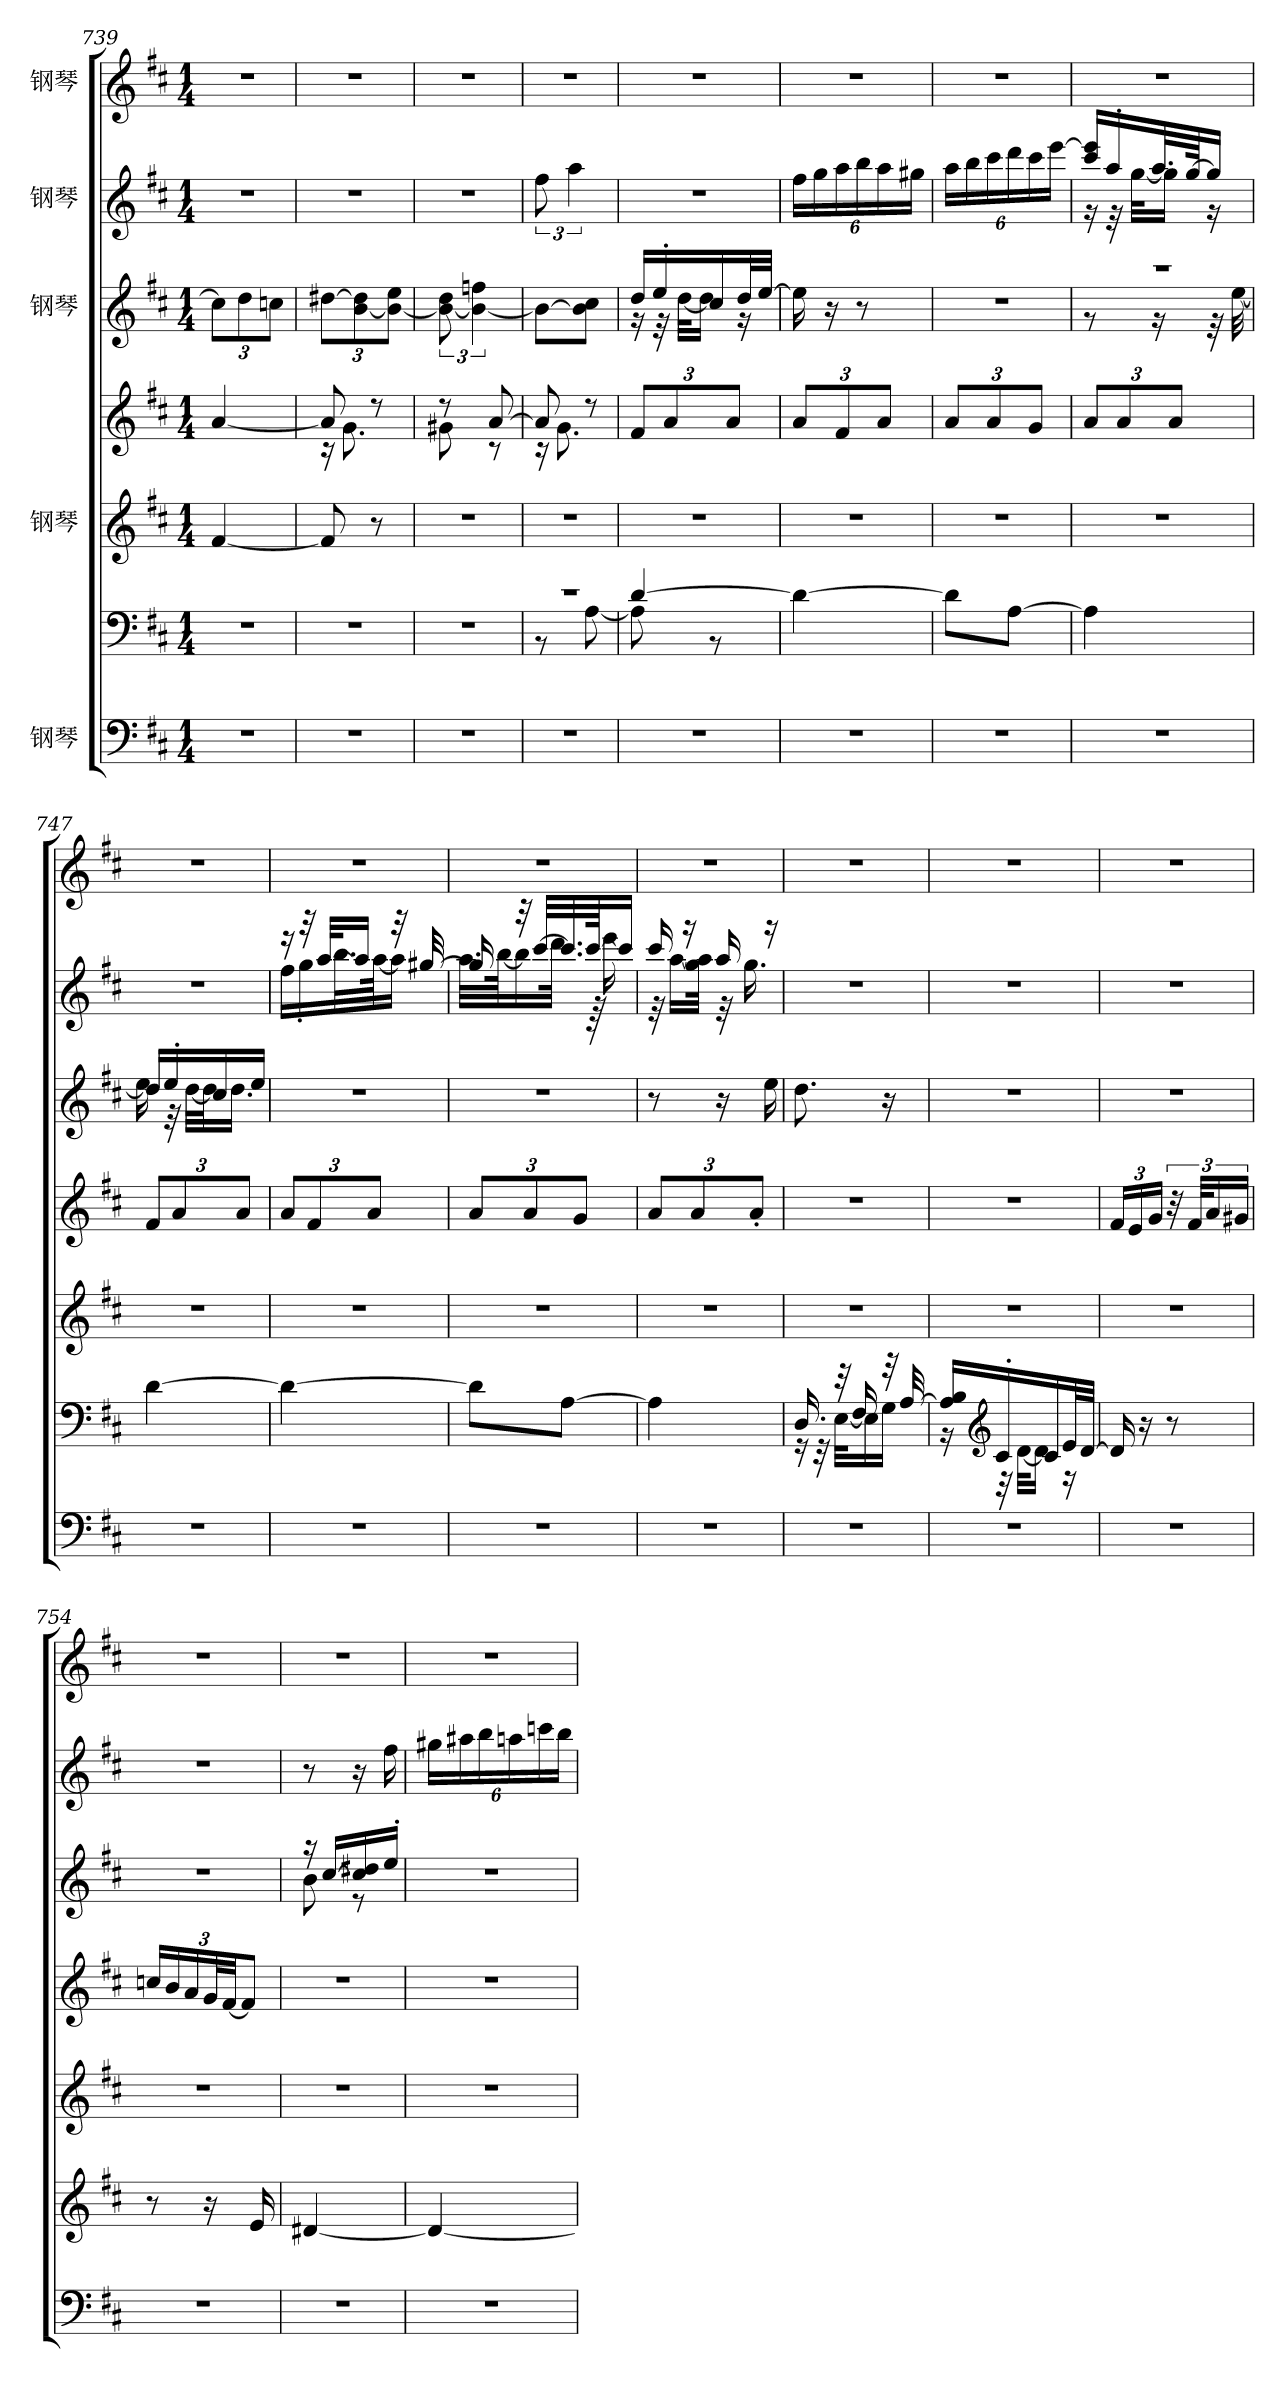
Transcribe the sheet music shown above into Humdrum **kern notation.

**kern	**kern	**kern	**kern	**kern	**kern	**kern
*part5	*part5	*part4	*part4	*part3	*part2	*part1
*staff7	*staff6	*staff5	*staff4	*staff3	*staff2	*staff1
*I"钢琴	*	*I"钢琴	*	*I"钢琴	*I"钢琴	*I"钢琴
*clefF4	*clefF4	*clefG2	*clefG2	*clefG2	*clefG2	*clefG2
*k[f#c#]	*k[f#c#]	*k[f#c#]	*k[f#c#]	*k[f#c#]	*k[f#c#]	*k[f#c#]
*M1/4	*M1/4	*M1/4	*M1/4	*M1/4	*M1/4	*M1/4
*	*	*	*	*Xbrackettup	*	*
=739	=739	=739	=739	=739	=739	=739
4r	4r	[4f#/	[4a/	12cc#\L]	4r	4r
.	.	.	.	12dd\	.	.
.	.	.	.	12ccn\J	.	.
=740	=740	=740	=740	=740	=740	=740
*	*	*	*^	*	*	*
4r	4r	8f#/]	8a/]	16r	[12dd#X\L	4r	4r
.	.	.	.	8.g\	.	.	.
.	.	.	.	.	[12b\ 12dd#\]	.	.
.	.	8r	8r	.	.	.	.
.	.	.	.	.	12b\_ 12ee\J	.	.
=741	=741	=741	=741	=741	=741	=741	=741
*	*	*	*	*	*brackettup	*	*
4r	4r	4r	8r	8g#X\	12b\_ 12dd\	4r	4r
.	.	.	.	.	6b\_ 6ffn\	.	.
.	.	.	[8a/	8r	.	.	.
=742	=742	=742	=742	=742	=742	=742	=742
*	*^	*	*	*	*	*	*
4r	4r	8r	4r	8a/]	16r	8b\L_	12ff#\	4r
.	.	.	.	.	8.g\	.	.	.
.	.	.	.	.	.	.	6aa\	.
.	.	[8A\	.	8r	.	8b\] 8cc#\J	.	.
*	*	*	*	*v	*v	*	*	*
=743	=743	=743	=743	=743	=743	=743	=743
*	*	*	*	*Xbrackettup	*	*	*
*	*	*	*	*	*^	*	*
4r	[4d/	8A\]	4r	12f#/L	16dd/LL	16r	4r	4r
.	.	.	.	.	16ee'/	32r	.	.
.	.	.	.	12a/	.	.	.	.
.	.	.	.	.	.	[32dd\KLL	.	.
.	.	8r	.	.	16cc#/	16dd\JJ]	.	.
.	.	.	.	12a/J	.	.	.	.
.	.	.	.	.	32dd/L	16r	.	.
.	.	.	.	.	[32ee/JJJ	.	.	.
*	*v	*v	*	*	*v	*v	*	*
!!LO:PB:g=z
=744	=744	=744	=744	=744	=744	=744
*	*	*	*	*	*Xbrackettup	*
4r	4d\_	4r	12a/L	16ee\]	24ff#\LL	4r
.	.	.	.	.	24gg\	.
.	.	.	.	16r	.	.
.	.	.	12f#/	.	24aa\	.
.	.	.	.	8r	24bb\	.
.	.	.	12a/J	.	24aa\	.
.	.	.	.	.	24gg#X\JJ	.
=745	=745	=745	=745	=745	=745	=745
4r	8d\L]	4r	12a/L	4r	24aa\LL	4r
.	.	.	.	.	24bb\	.
.	.	.	12a/	.	24ccc#\	.
.	[8A\J	.	.	.	24ddd\	.
.	.	.	12g/J	.	24ccc#\	.
.	.	.	.	.	[24eee\JJ	.
=746	=746	=746	=746	=746	=746	=746
*	*	*	*	*^	*^	*
4r	4A\]	4r	12a/L	4r	8r	16ccc#/ 16eee/]LL	16r	4r
.	.	.	.	.	.	16aa'/	32r	.
.	.	.	12a/	.	.	.	.	.
.	.	.	.	.	.	.	[32gg\KLL	.
.	.	.	.	.	16r	32.aa/L	16gg\JJ]	.
.	.	.	12a/J	.	.	.	.	.
.	.	.	.	.	.	[64gg/JK	.	.
.	.	.	.	.	32r	16gg/JJ]	16r	.
.	.	.	.	.	[32ee\	.	.	.
*	*	*	*	*	*	*v	*v	*
=747	=747	=747	=747	=747	=747	=747	=747
4r	[4d\	4r	12f#/L	16dd/LL	16ee\]	4r	4r
.	.	.	.	16ee'/	32r	.	.
.	.	.	12a/	.	.	.	.
.	.	.	.	.	[32dd\LLL	.	.
.	.	.	.	16cc#/	32dd\J]	.	.
.	.	.	.	.	16.dd\JJ	.	.
.	.	.	12a/J	.	.	.	.
.	.	.	.	16ee/JJ	.	.	.
*	*	*	*	*v	*v	*	*
!!LO:PB:g=z
=748	=748	=748	=748	=748	=748	=748
*	*	*	*	*	*^	*
4r	4d\_	4r	12a/L	4r	16r	16ff#\LL	4r
.	.	.	.	.	32r	16gg'\	.
.	.	.	12f#/	.	.	.	.
.	.	.	.	.	[32aa/KLL	.	.
.	.	.	.	.	16aa/JJ]	32.bb\L	.
.	.	.	12a/J	.	.	.	.
.	.	.	.	.	.	[64aa\JK	.
.	.	.	.	.	32r	16aa\JJ]	.
.	.	.	.	.	[32gg#X/	.	.
=749	=749	=749	=749	=749	=749	=749	=749
4r	8d\L]	4r	12a/L	4r	16gg#/]	32.aa\LLL	4r
.	.	.	.	.	.	[64bb\JK	.
.	.	.	.	.	32r	16bb\]	.
.	.	.	12a/	.	.	.	.
.	.	.	.	.	[32ccc#/LLL	.	.
.	[8A\J	.	.	.	32.ccc#/]	32.ddd\JJk	.
.	.	.	12g/J	.	.	.	.
.	.	.	.	.	[64ccc#/JK	64r	.
.	.	.	.	.	16ccc#/JJ]	16eee\	.
=750	=750	=750	=750	=750	=750	=750	=750
4r	4A\]	4r	12a/L	8r	16ccc#/	32r	4r
.	.	.	.	.	.	[16aa\LL	.
.	.	.	.	.	16r	.	.
.	.	.	12a/	.	.	.	.
.	.	.	.	.	.	32gg\ 32aa\]JJk	.
.	.	.	.	16r	16aa/	32r	.
.	.	.	.	.	.	16.gg\	.
.	.	.	12a'/J	.	.	.	.
.	.	.	.	16ee\	16r	.	.
*	*	*	*	*	*v	*v	*
!!LO:PB:g=z
=751	=751	=751	=751	=751	=751	=751
*	*^	*	*	*	*	*
4r	16.D/	16r	4r	4r	8.dd\	4r	4r
.	.	32r	.	.	.	.	.
.	32r	[32E\KLL	.	.	.	.	.
.	16F#/	16E\]	.	.	.	.	.
.	32r	16G\JJ	.	.	16r	.	.
.	[32A/	.	.	.	.	.	.
=752	=752	=752	=752	=752	=752	=752	=752
4r	16A/] 16B/LL	16r	4r	4r	4r	4r	4r
*	*clefG2	*	*	*	*	*	*
.	16c#'/	32r	.	.	.	.	.
.	.	[32d\KLL	.	.	.	.	.
.	16c#/	16d\JJ]	.	.	.	.	.
.	32e/L	16r	.	.	.	.	.
.	[32d/JJJ	.	.	.	.	.	.
*	*v	*v	*	*	*	*	*
=753	=753	=753	=753	=753	=753	=753
4r	16d/]	4r	24f#/LL	4r	4r	4r
.	.	.	24e/	.	.	.
.	16r	.	.	.	.	.
.	.	.	24g/JJ	.	.	.
*	*	*	*brackettup	*	*	*
.	8r	.	48r	.	.	.
.	.	.	48f#/KLL	.	.	.
.	.	.	24a/	.	.	.
.	.	.	24g#X/JJ	.	.	.
=754	=754	=754	=754	=754	=754	=754
*	*	*	*Xbrackettup	*	*	*
4r	8r	4r	24ccn/LL	4r	4r	4r
.	.	.	24b/	.	.	.
.	.	.	24a/	.	.	.
.	16r	.	48g/L	.	.	.
.	.	.	[48f#/JJ	.	.	.
.	.	.	12f#/J]	.	.	.
.	16e/	.	.	.	.	.
!!LO:PB:g=z
=755	=755	=755	=755	=755	=755	=755
*	*	*	*	*^	*	*
4r	[4d#X/	4r	4r	16r	8b\	8r	4r
.	.	.	.	[16cc#/LL	.	.	.
.	.	.	.	16cc#/] 16dd#X/	8r	16r	.
.	.	.	.	16ee'/JJ	.	16ff#\	.
*	*	*	*	*v	*v	*	*
=756	=756	=756	=756	=756	=756	=756
4r	4d#/_	4r	4r	4r	24gg#X\LL	4r
.	.	.	.	.	24aa#X\	.
.	.	.	.	.	24bb\	.
.	.	.	.	.	24aan\	.
.	.	.	.	.	24cccn\	.
.	.	.	.	.	24bb\JJ	.
=	=	=	=	=	=	=
*-	*-	*-	*-	*-	*-	*-
